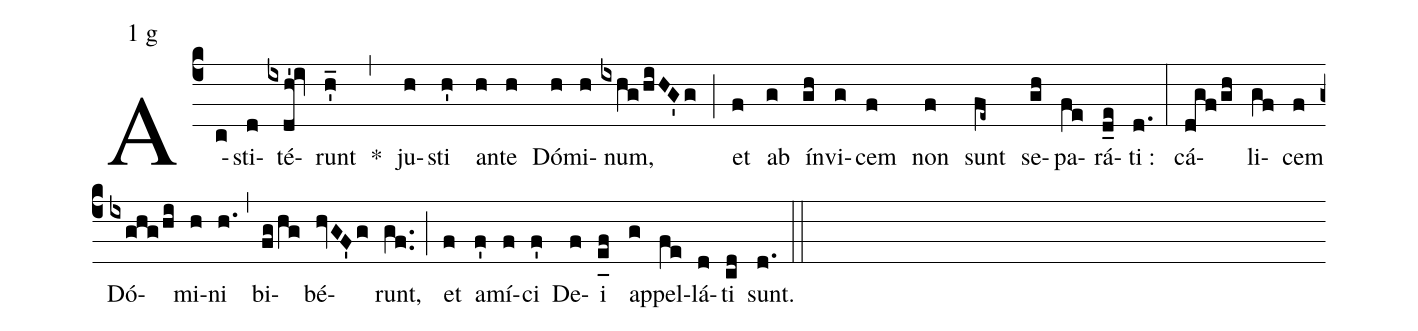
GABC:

mode:1 g;
%%
(c4) A(c)sti(d)té(ixdh'!iv)runt(h'_) *(,) ju(h)sti(h') an(h)te(h) Dó(h)mi(h)num,(ixhg/hiHG'g) (;) et(f) ab(g) ín(gh)vi(g)cem(f) non(f) sunt(fe~) se(gh)pa(fe)rá(d_e)ti :(d.) (:) cá(dgf/gh)li(gf)cem(f) Dó(ixghg/hi)mi(h)ni(h.) (,) bi(fg/hg)bé(hvGF'g)runt,(gf..) (;) et(f) a(f')mí(f)ci(f') De(f)i(e_[uh:l]f) ap(g)pel(fe)lá(d)ti(cd) sunt.(d.) (::)
